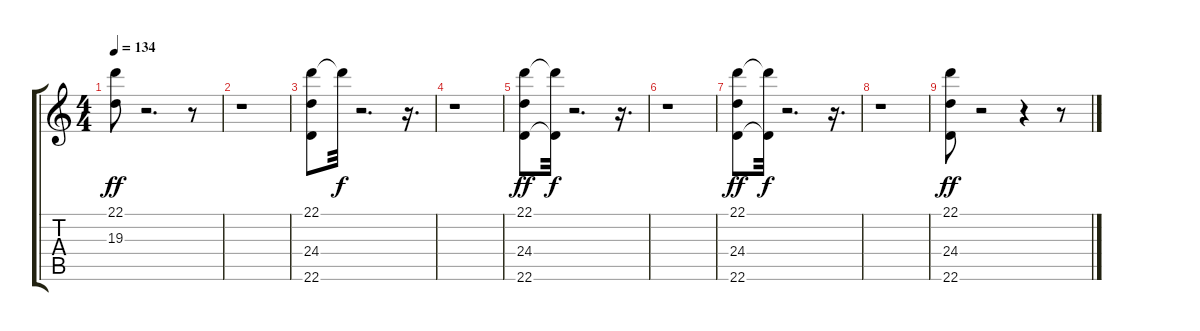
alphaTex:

\track "" {instrument stringensemble1}
\staff {score tabs}
\tuning (E4 B3 G3 D3 A2 E2) {hide}
\ts (4 4)
\tempo 134
\clef g2
\ks c
(22.1 19.3).8{dy ff volume 6} r.2{d} r.8 |
r.1 |
(22.1 24.4 22.6).8 22.1{t}.32{dy f} r.2{d} r.16{d} |
r.1 |
(22.1 24.4 22.6).8{dy ff} (22.1{t} 22.6{t}).32{dy f} r.2{d} r.16{d} |
r.1 |
(22.1 24.4 22.6).8{dy ff} (22.1{t} 22.6{t}).32{dy f} r.2{d} r.16{d} |
r.1 |
(22.1 24.4 22.6).8{dy ff} r.2 r.4 r.8
